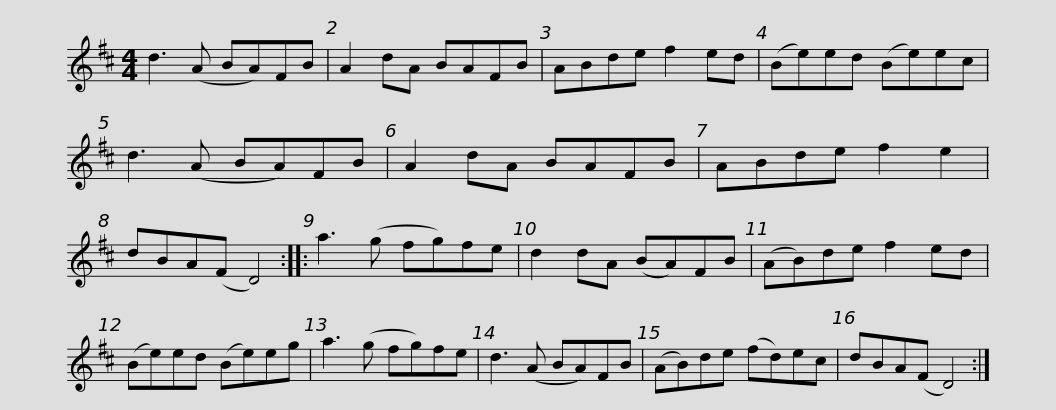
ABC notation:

X:1
L:1/8
M:4/4
I:linebreak $
K:D
V:1 treble
V:1
 d3 (A BA)FB | A2 dA BAFB | ABde f2 ed | (Be)ed (Be)ec | d3 (A BA)FB | %5
 A2 dA BAFB |$ ABde f2 e2 | dBA(F D4) :: a3 (g fg)fe | d2 dA (BA)FB | %10
 (AB)de f2 ed | (Be)ed (Be)eg |$ a3 (g fg)fe | d3 (A BA)FB | (AB)de (fd)ec | %15
 dBA(F D4) :| %16
